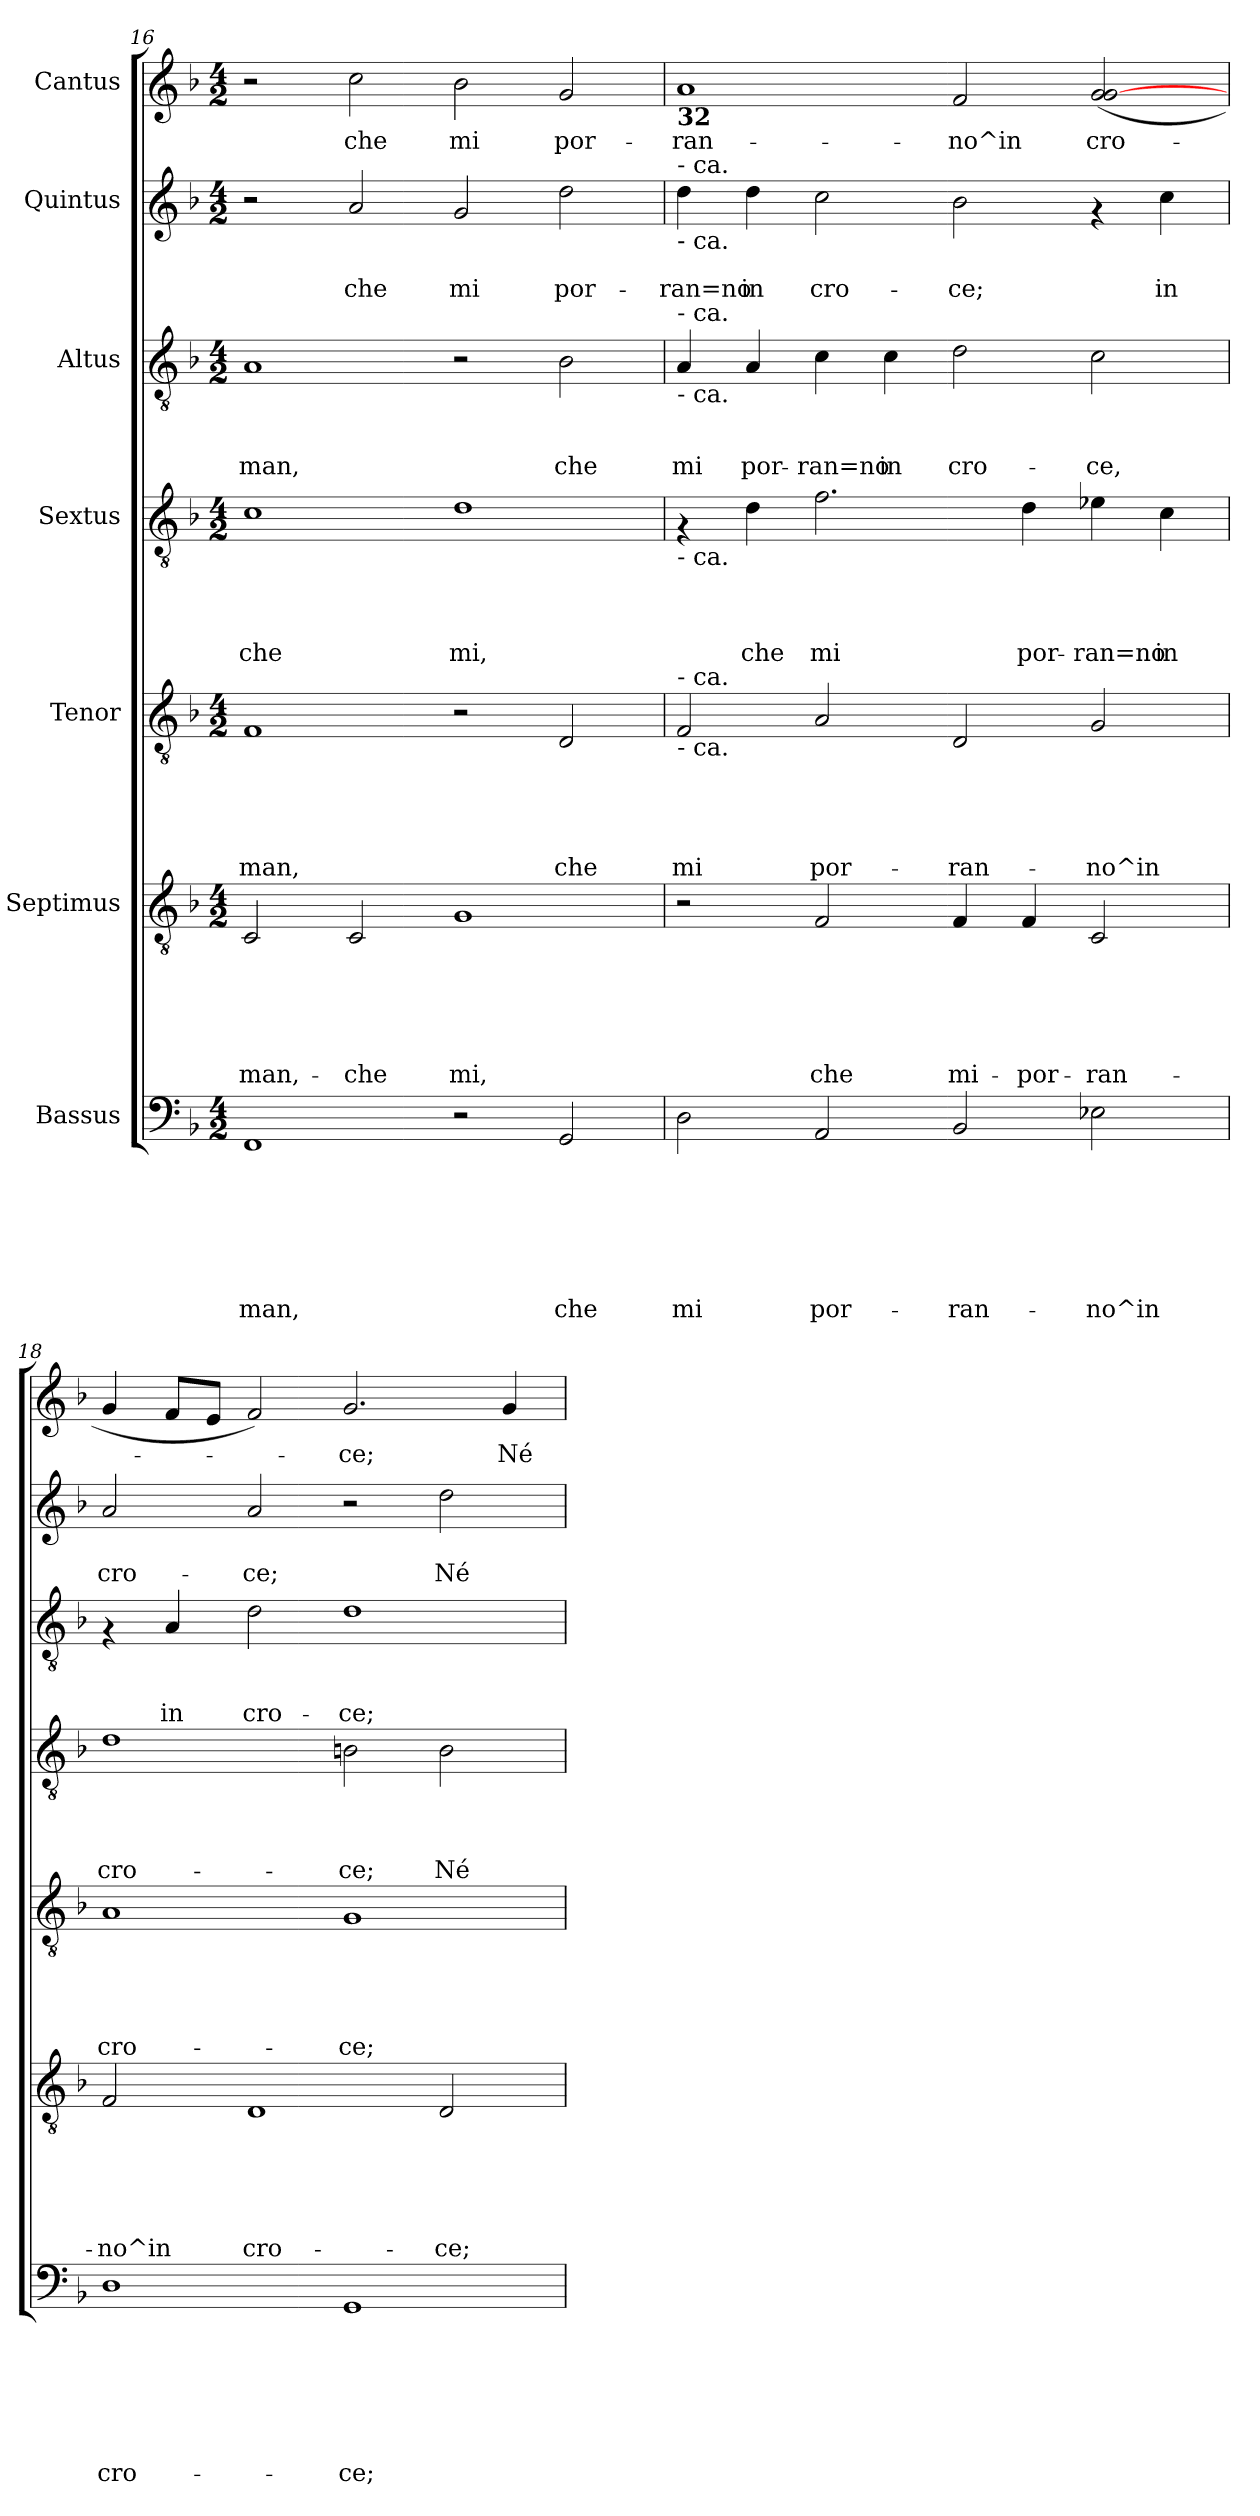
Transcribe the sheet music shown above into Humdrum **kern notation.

**kern	**text	**text	**text	**text	**text	**text	**text	**kern	**text	**text	**text	**text	**text	**text	**kern	**text	**text	**text	**text	**text	**kern	**text	**text	**text	**text	**kern	**text	**text	**text	**kern	**text	**text	**kern	**text
*part7	*part7	*part7	*part7	*part7	*part7	*part7	*part7	*part6	*part6	*part6	*part6	*part6	*part6	*part6	*part5	*part5	*part5	*part5	*part5	*part5	*part4	*part4	*part4	*part4	*part4	*part3	*part3	*part3	*part3	*part2	*part2	*part2	*part1	*part1
*staff7	*staff7	*staff7	*staff7	*staff7	*staff7	*staff7	*staff7	*staff6	*staff6	*staff6	*staff6	*staff6	*staff6	*staff6	*staff5	*staff5	*staff5	*staff5	*staff5	*staff5	*staff4	*staff4	*staff4	*staff4	*staff4	*staff3	*staff3	*staff3	*staff3	*staff2	*staff2	*staff2	*staff1	*staff1
*I"Bassus	*	*	*	*	*	*	*	*I"Septimus	*	*	*	*	*	*	*I"Tenor	*	*	*	*	*	*I"Sextus	*	*	*	*	*I"Altus	*	*	*	*I"Quintus	*	*	*I"Cantus	*
*clefF4	*	*	*	*	*	*	*	*clefGv2	*	*	*	*	*	*	*clefGv2	*	*	*	*	*	*clefGv2	*	*	*	*	*clefGv2	*	*	*	*clefG2	*	*	*clefG2	*
*k[b-]	*	*	*	*	*	*	*	*k[b-]	*	*	*	*	*	*	*k[b-]	*	*	*	*	*	*k[b-]	*	*	*	*	*k[b-]	*	*	*	*k[b-]	*	*	*k[b-]	*
*F:	*	*	*	*	*	*	*	*F:	*	*	*	*	*	*	*F:	*	*	*	*	*	*F:	*	*	*	*	*F:	*	*	*	*F:	*	*	*F:	*
*M4/2	*	*	*	*	*	*	*	*M4/2	*	*	*	*	*	*	*M4/2	*	*	*	*	*	*M4/2	*	*	*	*	*M4/2	*	*	*	*M4/2	*	*	*M4/2	*
=16	=16	=16	=16	=16	=16	=16	=16	=16	=16	=16	=16	=16	=16	=16	=16	=16	=16	=16	=16	=16	=16	=16	=16	=16	=16	=16	=16	=16	=16	=16	=16	=16	=16	=16
!	!	!	!	!	!	!	!LO:LY:b	!	!	!	!	!	!	!LO:LY:b	!	!	!	!	!	!LO:LY:b	!	!	!	!	!LO:LY:b	!	!	!	!LO:LY:b	!	!	!	!	!
1FF	.	.	.	.	.	.	man,	2C/	.	.	.	.	.	-man,-	1F	.	.	.	.	man,	1c	.	.	.	che	1A	.	.	man,	2r	.	.	2r	.
!	!	!	!	!	!	!	!	!	!	!	!	!	!	!LO:LY:b	!	!	!	!	!	!	!	!	!	!	!	!	!	!	!	!	!	!LO:LY:b	!	!LO:LY:b
.	.	.	.	.	.	.	.	2C/	.	.	.	.	.	-che	.	.	.	.	.	.	.	.	.	.	.	.	.	.	.	2a/	.	che	2cc\	che
!	!	!	!	!	!	!	!	!	!	!	!	!	!	!LO:LY:b	!	!	!	!	!	!	!	!	!	!	!LO:LY:b	!	!	!	!	!	!	!LO:LY:b	!	!LO:LY:b
2r	.	.	.	.	.	.	.	1G	.	.	.	.	.	mi,	2r	.	.	.	.	.	1d	.	.	.	mi,	2r	.	.	.	2g/	.	mi	2b-\	mi
!	!	!	!	!	!	!	!LO:LY:b	!	!	!	!	!	!	!	!	!	!	!	!	!LO:LY:b	!	!	!	!	!	!	!	!	!LO:LY:b	!	!	!LO:LY:b	!	!LO:LY:b
2GG/	.	.	.	.	.	.	che	.	.	.	.	.	.	.	2D/	.	.	.	.	che	.	.	.	.	.	2B-\	.	.	che	2dd\	.	por-	2g/	por-
!!LO:PB:g=z
=17	=17	=17	=17	=17	=17	=17	=17	=17	=17	=17	=17	=17	=17	=17	=17	=17	=17	=17	=17	=17	=17	=17	=17	=17	=17	=17	=17	=17	=17	=17	=17	=17	=17	=17
!	!	!	!	!	!	!	!	!	!	!	!	!	!	!	!	!	!	!	!	!	!	!	!	!	!	!	!	!	!	!	!	!	!LO:TX:b:B:t=32	!
!	!	!	!	!	!	!	!	!	!	!	!	!	!	!	!	!	!	!	!	!	!	!	!	!	!	!	!	!	!	!LO:TX:a:t=-    ca.	!	!	!	!
!	!	!	!	!	!	!	!	!	!	!	!	!	!	!	!	!	!	!	!	!	!	!	!	!	!	!	!	!	!	!LO:TX:b:t=-    ca.	!	!	!	!
!	!	!	!	!	!	!	!	!	!	!	!	!	!	!	!	!	!	!	!	!	!	!	!	!	!	!LO:TX:a:t=-    ca.	!	!	!	!	!	!	!	!
!	!	!	!	!	!	!	!	!	!	!	!	!	!	!	!	!	!	!	!	!	!	!	!	!	!	!LO:TX:b:t=-    ca.	!	!	!	!	!	!	!	!
!	!	!	!	!	!	!	!	!	!	!	!	!	!	!	!	!	!	!	!	!	!LO:TX:b:t=-    ca.	!	!	!	!	!	!	!	!	!	!	!	!	!
!	!	!	!	!	!	!	!	!	!	!	!	!	!	!	!LO:TX:a:t=-    ca.	!	!	!	!	!	!	!	!	!	!	!	!	!	!	!	!	!	!	!
!	!	!	!	!	!	!	!	!	!	!	!	!	!	!	!LO:TX:b:t=-    ca.	!	!	!	!	!	!	!	!	!	!	!	!	!	!	!	!	!	!	!
!	!	!	!	!	!	!	!LO:LY:b	!	!	!	!	!	!	!	!	!	!	!	!	!LO:LY:b	!	!	!	!	!	!	!	!	!LO:LY:b	!	!	!LO:LY:b	!	!LO:LY:b
2D\	.	.	.	.	.	.	mi	2r	.	.	.	.	.	.	2F/	.	.	.	.	mi	4rF	.	.	.	.	4A/	.	.	mi	4dd\	.	-ran=no	1a	-ran-
!	!	!	!	!	!	!	!	!	!	!	!	!	!	!	!	!	!	!	!	!	!	!	!	!	!LO:LY:b	!	!	!	!LO:LY:b	!	!	!LO:LY:b	!	!
.	.	.	.	.	.	.	.	.	.	.	.	.	.	.	.	.	.	.	.	.	4d\	.	.	.	che	4A/	.	.	por-	4dd\	.	in	.	.
!	!	!	!	!	!	!	!LO:LY:b	!	!	!	!	!	!	!LO:LY:b	!	!	!	!	!	!LO:LY:b	!	!	!	!	!LO:LY:b	!	!	!	!LO:LY:b	!	!	!LO:LY:b	!	!
2AA/	.	.	.	.	.	.	por-	2F/	.	.	.	.	.	che	2A/	.	.	.	.	por-	2.f\	.	.	.	mi	4c\	.	.	-ran=no	2cc\	.	cro-	.	.
!	!	!	!	!	!	!	!	!	!	!	!	!	!	!	!	!	!	!	!	!	!	!	!	!	!	!	!	!	!LO:LY:b	!	!	!	!	!
.	.	.	.	.	.	.	.	.	.	.	.	.	.	.	.	.	.	.	.	.	.	.	.	.	.	4c\	.	.	in	.	.	.	.	.
!	!	!	!	!	!	!	!LO:LY:b	!	!	!	!	!	!	!LO:LY:b	!	!	!	!	!	!LO:LY:b	!	!	!	!	!	!	!	!	!LO:LY:b	!	!	!LO:LY:b	!	!LO:LY:b
2BB-/	.	.	.	.	.	.	-ran-	4F/	.	.	.	.	.	mi-	2D/	.	.	.	.	-ran-	.	.	.	.	.	2d\	.	.	cro-	2b-\	.	-ce;	2f/	-no^in
!	!	!	!	!	!	!	!	!	!	!	!	!	!	!LO:LY:b	!	!	!	!	!	!	!	!	!	!	!LO:LY:b	!	!	!	!	!	!	!	!	!
.	.	.	.	.	.	.	.	4F/	.	.	.	.	.	-por-	.	.	.	.	.	.	4d\	.	.	.	por-	.	.	.	.	.	.	.	.	.
!	!	!	!	!	!	!	!LO:LY:b	!	!	!	!	!	!	!LO:LY:b	!	!	!	!	!	!LO:LY:b	!	!	!	!	!LO:LY:b	!	!	!	!LO:LY:b	!	!	!	!	!LO:LY:b
2E-X\	.	.	.	.	.	.	-no^in	2C/	.	.	.	.	.	-ran-	2G/	.	.	.	.	-no^in	4e-X\	.	.	.	-ran=no	2c\	.	.	-ce,	4rf	.	.	(<2g/ [<2g/	cro-
!	!	!	!	!	!	!	!	!	!	!	!	!	!	!	!	!	!	!	!	!	!	!	!	!	!LO:LY:b	!	!	!	!	!	!	!LO:LY:b	!	!
.	.	.	.	.	.	.	.	.	.	.	.	.	.	.	.	.	.	.	.	.	4c\	.	.	.	in	.	.	.	.	4cc\	.	in	.	.
=18	=18	=18	=18	=18	=18	=18	=18	=18	=18	=18	=18	=18	=18	=18	=18	=18	=18	=18	=18	=18	=18	=18	=18	=18	=18	=18	=18	=18	=18	=18	=18	=18	=18	=18
!	!	!	!	!	!	!	!LO:LY:b	!	!	!	!	!	!	!LO:LY:b	!	!	!	!	!	!LO:LY:b	!	!	!	!	!LO:LY:b	!	!	!	!	!	!	!LO:LY:b	!	!
1D	.	.	.	.	.	.	cro-	2F/	.	.	.	.	.	-no^in	1A	.	.	.	.	cro-	1d	.	.	.	cro-	4rF	.	.	.	2a/	.	cro-	4g/	.
!	!	!	!	!	!	!	!	!	!	!	!	!	!	!	!	!	!	!	!	!	!	!	!	!	!	!	!	!	!LO:LY:b	!	!	!	!	!
.	.	.	.	.	.	.	.	.	.	.	.	.	.	.	.	.	.	.	.	.	.	.	.	.	.	4A/	.	.	in	.	.	.	8f/L	.
.	.	.	.	.	.	.	.	.	.	.	.	.	.	.	.	.	.	.	.	.	.	.	.	.	.	.	.	.	.	.	.	.	8e/J	.
!	!	!	!	!	!	!	!	!	!	!	!	!	!	!LO:LY:b	!	!	!	!	!	!	!	!	!	!	!	!	!	!	!LO:LY:b	!	!	!LO:LY:b	!	!
.	.	.	.	.	.	.	.	1D	.	.	.	.	.	cro-	.	.	.	.	.	.	.	.	.	.	.	2d\	.	.	cro-	2a/	.	-ce;	2f/)	.
!	!	!	!	!	!	!	!LO:LY:b	!	!	!	!	!	!	!	!	!	!	!	!	!LO:LY:b	!	!	!	!	!LO:LY:b	!	!	!	!LO:LY:b	!	!	!	!	!LO:LY:b
1GG	.	.	.	.	.	.	-ce;	.	.	.	.	.	.	.	1G	.	.	.	.	-ce;	2Bn\	.	.	.	-ce;	1d	.	.	-ce;	2r	.	.	2.g/	-ce;
!	!	!	!	!	!	!	!	!	!	!	!	!	!	!LO:LY:b	!	!	!	!	!	!	!	!	!	!	!LO:LY:b	!	!	!	!	!	!	!LO:LY:b	!	!
.	.	.	.	.	.	.	.	2D/	.	.	.	.	.	-ce;	.	.	.	.	.	.	2B\	.	.	.	Né	.	.	.	.	2dd\	.	Né	.	.
!	!	!	!	!	!	!	!	!	!	!	!	!	!	!	!	!	!	!	!	!	!	!	!	!	!	!	!	!	!	!	!	!	!	!LO:LY:b
.	.	.	.	.	.	.	.	.	.	.	.	.	.	.	.	.	.	.	.	.	.	.	.	.	.	.	.	.	.	.	.	.	4g/	Né
=	=	=	=	=	=	=	=	=	=	=	=	=	=	=	=	=	=	=	=	=	=	=	=	=	=	=	=	=	=	=	=	=	=	=
*-	*-	*-	*-	*-	*-	*-	*-	*-	*-	*-	*-	*-	*-	*-	*-	*-	*-	*-	*-	*-	*-	*-	*-	*-	*-	*-	*-	*-	*-	*-	*-	*-	*-	*-
